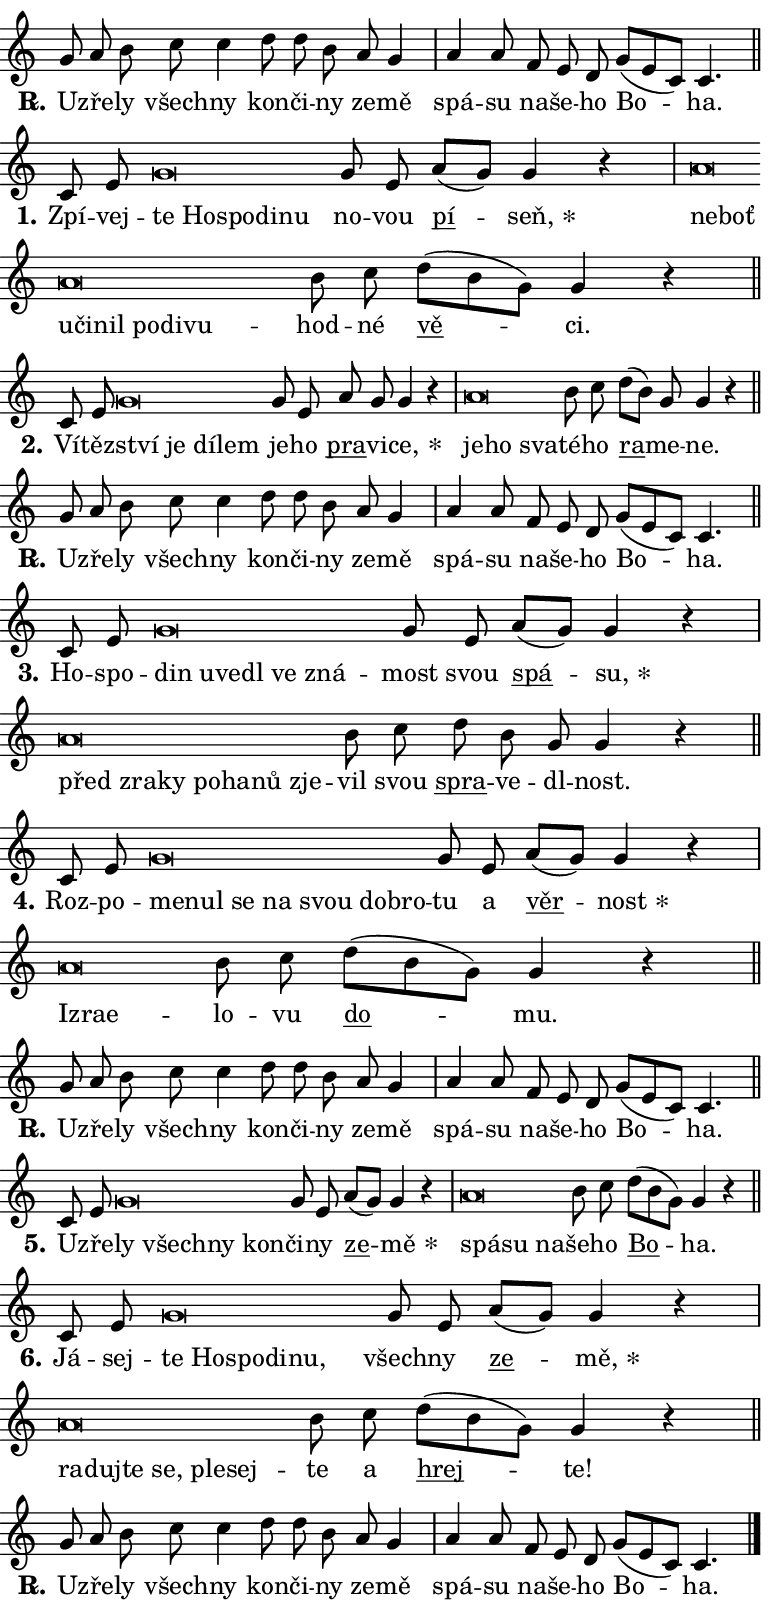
\version "2.24.0"
\header { tagline = "" }
\paper {
  indent = 0\cm
  top-margin = 0\cm
  right-margin = 0.13\cm % to fit lyric hyphens
  bottom-margin = 0\cm
  left-margin = 0\cm
  paper-width = 13\cm
  page-breaking = #ly:one-page-breaking
  system-system-spacing.basic-distance = #11
  score-system-spacing.basic-distance = #11
  ragged-last = ##f
}


%% Author: Thomas Morley
%% https://lists.gnu.org/archive/html/lilypond-user/2020-05/msg00002.html
#(define (line-position grob)
"Returns position of @var[grob} in current system:
   @code{'start}, if at first time-step
   @code{'end}, if at last time-step
   @code{'middle} otherwise
"
  (let* ((col (ly:item-get-column grob))
         (ln (ly:grob-object col 'left-neighbor))
         (rn (ly:grob-object col 'right-neighbor))
         (col-to-check-left (if (ly:grob? ln) ln col))
         (col-to-check-right (if (ly:grob? rn) rn col))
         (break-dir-left
           (and
             (ly:grob-property col-to-check-left 'non-musical #f)
             (ly:item-break-dir col-to-check-left)))
         (break-dir-right
           (and
             (ly:grob-property col-to-check-right 'non-musical #f)
             (ly:item-break-dir col-to-check-right))))
        (cond ((eqv? 1 break-dir-left) 'start)
              ((eqv? -1 break-dir-right) 'end)
              (else 'middle))))

#(define (tranparent-at-line-position vctor)
  (lambda (grob)
  "Relying on @code{line-position} select the relevant enry from @var{vctor}.
Used to determine transparency,"
    (case (line-position grob)
      ((end) (not (vector-ref vctor 0)))
      ((middle) (not (vector-ref vctor 1)))
      ((start) (not (vector-ref vctor 2))))))

noteHeadBreakVisibility =
#(define-music-function (break-visibility)(vector?)
"Makes @code{NoteHead}s transparent relying on @var{break-visibility}"
#{
  \override NoteHead.transparent =
    #(tranparent-at-line-position break-visibility)
#})

#(define delete-ledgers-for-transparent-note-heads
  (lambda (grob)
    "Reads whether a @code{NoteHead} is transparent.
If so this @code{NoteHead} is removed from @code{'note-heads} from
@var{grob}, which is supposed to be @code{LedgerLineSpanner}.
As a result ledgers are not printed for this @code{NoteHead}"
    (let* ((nhds-array (ly:grob-object grob 'note-heads))
           (nhds-list
             (if (ly:grob-array? nhds-array)
                 (ly:grob-array->list nhds-array)
                 '()))
           ;; Relies on the transparent-property being done before
           ;; Staff.LedgerLineSpanner.after-line-breaking is executed.
           ;; This is fragile ...
           (to-keep
             (remove
               (lambda (nhd)
                 (ly:grob-property nhd 'transparent #f))
               nhds-list)))
      ;; TODO find a better method to iterate over grob-arrays, similiar
      ;; to filter/remove etc for lists
      ;; For now rebuilt from scratch
      (set! (ly:grob-object grob 'note-heads)  '())
      (for-each
        (lambda (nhd)
          (ly:pointer-group-interface::add-grob grob 'note-heads nhd))
        to-keep))))

squashNotes = {
  \override NoteHead.X-extent = #'(-0.2 . 0.2)
  \override NoteHead.Y-extent = #'(-0.75 . 0)
  \override NoteHead.stencil =
    #(lambda (grob)
       (let ((pos (ly:grob-property grob 'staff-position)))
         (begin
           (if (< pos -7) (display "ERROR: Lower brevis then expected\n") (display ""))
           (if (<= pos -6) ly:text-interface::print ly:note-head::print))))
}
unSquashNotes = {
  \revert NoteHead.X-extent
  \revert NoteHead.Y-extent
  \revert NoteHead.stencil
}

hideNotes = \noteHeadBreakVisibility #begin-of-line-visible
unHideNotes = \noteHeadBreakVisibility #all-visible

% work-around for resetting accidentals
% https://lilypond.org/doc/v2.23/Documentation/notation/displaying-rhythms#unmetered-music
cadenzaMeasure = {
  \cadenzaOff
  \partial 1024 s1024
  \cadenzaOn
}

#(define-markup-command (accent layout props text) (markup?)
  "Underline accented syllable"
  (interpret-markup layout props
    #{\markup \override #'(offset . 4.3) \underline { #text }#}))

responsum = \markup \concat {
  "R" \hspace #-1.05 \path #0.1 #'((moveto 0 0.07) (lineto 0.9 0.8)) \hspace #0.05 "."
}

spaceSize = #0.6828661417322834 % exact space size for TeX Gyre Schola

\layout {
  \context {
    \Staff
    \remove "Time_signature_engraver"
    \override LedgerLineSpanner.after-line-breaking = #delete-ledgers-for-transparent-note-heads
  }
  \context {
    \Lyrics {
      \override LyricSpace.minimum-distance = \spaceSize
      \override LyricText.font-name = #"TeX Gyre Schola"
      \override LyricText.font-size = 1
      \override StanzaNumber.font-name = #"TeX Gyre Schola Bold"
      \override StanzaNumber.font-size = 1
    }
  }
  \context {
    \Score 
    \override NoteHead.text =
      #(lambda (grob) 
        (let ((pos (ly:grob-property grob 'staff-position)))
          #{\markup {
            \combine
              \halign #-0.55 \raise #(if (= pos -6) 0 0.5) \override #'(thickness . 2) \draw-line #'(3.2 . 0)
              \musicglyph "noteheads.sM1"
          }#}))
  }
}

% magnetic-lyrics.ily
%
%   written by
%     Jean Abou Samra <jean@abou-samra.fr>
%     Werner Lemberg <wl@gnu.org>
%
%   adapted by
%     Jiri Hon <jiri.hon@gmail.com>
%
% Version 2022-Apr-15

% https://www.mail-archive.com/lilypond-user@gnu.org/msg149350.html

#(define (Left_hyphen_pointer_engraver context)
   "Collect syllable-hyphen-syllable occurrences in lyrics and store
them in properties.  This engraver only looks to the left.  For
example, if the lyrics input is @code{foo -- bar}, it does the
following.

@itemize @bullet
@item
Set the @code{text} property of the @code{LyricHyphen} grob between
@q{foo} and @q{bar} to @code{foo}.

@item
Set the @code{left-hyphen} property of the @code{LyricText} grob with
text @q{foo} to the @code{LyricHyphen} grob between @q{foo} and
@q{bar}.
@end itemize

Use this auxiliary engraver in combination with the
@code{lyric-@/text::@/apply-@/magnetic-@/offset!} hook."
   (let ((hyphen #f)
         (text #f))
     (make-engraver
      (acknowledgers
       ((lyric-syllable-interface engraver grob source-engraver)
        (set! text grob)))
      (end-acknowledgers
       ((lyric-hyphen-interface engraver grob source-engraver)
        ;(when (not (grob::has-interface grob 'lyric-space-interface))
          (set! hyphen grob)));)
      ((stop-translation-timestep engraver)
       (when (and text hyphen)
         (ly:grob-set-object! text 'left-hyphen hyphen))
       (set! text #f)
       (set! hyphen #f)))))

#(define (lyric-text::apply-magnetic-offset! grob)
   "If the space between two syllables is less than the value in
property @code{LyricText@/.details@/.squash-threshold}, move the right
syllable to the left so that it gets concatenated with the left
syllable.

Use this function as a hook for
@code{LyricText@/.after-@/line-@/breaking} if the
@code{Left_@/hyphen_@/pointer_@/engraver} is active."
   (let ((hyphen (ly:grob-object grob 'left-hyphen #f)))
     (when hyphen
       (let ((left-text (ly:spanner-bound hyphen LEFT)))
         (when (grob::has-interface left-text 'lyric-syllable-interface)
           (let* ((common (ly:grob-common-refpoint grob left-text X))
                  (this-x-ext (ly:grob-extent grob common X))
                  (left-x-ext
                   (begin
                     ;; Trigger magnetism for left-text.
                     (ly:grob-property left-text 'after-line-breaking)
                     (ly:grob-extent left-text common X)))
                  ;; `delta` is the gap width between two syllables.
                  (delta (- (interval-start this-x-ext)
                            (interval-end left-x-ext)))
                  (details (ly:grob-property grob 'details))
                  (threshold (assoc-get 'squash-threshold details 0.2)))
             (when (< delta threshold)
               (let* (;; We have to manipulate the input text so that
                      ;; ligatures crossing syllable boundaries are not
                      ;; disabled.  For languages based on the Latin
                      ;; script this is essentially a beautification.
                      ;; However, for non-Western scripts it can be a
                      ;; necessity.
                      (lt (ly:grob-property left-text 'text))
                      (rt (ly:grob-property grob 'text))
                      (is-space (grob::has-interface hyphen 'lyric-space-interface))
                      (space (if is-space " " ""))
                      (extra-delta (if is-space spaceSize 0))
                      ;; Append new syllable.
                      (ltrt-space (if (and (string? lt) (string? rt))
                                (string-append lt space rt)
                                (make-concat-markup (list lt space rt))))
                      ;; Right-align `ltrt` to the right side.
                      (ltrt-space-markup (grob-interpret-markup
                               grob
                               (make-translate-markup
                                (cons (interval-length this-x-ext) 0)
                                (make-right-align-markup ltrt-space)))))
                 (begin
                   ;; Don't print `left-text`.
                   (ly:grob-set-property! left-text 'stencil #f)
                   ;; Set text and stencil (which holds all collected
                   ;; syllables so far) and shift it to the left.
                   (ly:grob-set-property! grob 'text ltrt-space)
                   (ly:grob-set-property! grob 'stencil ltrt-space-markup)
                   (ly:grob-translate-axis! grob (- (- delta extra-delta)) X))))))))))


#(define (lyric-hyphen::displace-bounds-first grob)
   ;; Make very sure this callback isn't triggered too early.
   (let ((left (ly:spanner-bound grob LEFT))
         (right (ly:spanner-bound grob RIGHT)))
     (ly:grob-property left 'after-line-breaking)
     (ly:grob-property right 'after-line-breaking)
     (ly:lyric-hyphen::print grob)))

squashThreshold = #0.4

\layout {
  \context {
    \Lyrics
    \consists #Left_hyphen_pointer_engraver
    \override LyricText.after-line-breaking =
      #lyric-text::apply-magnetic-offset!
    \override LyricHyphen.stencil = #lyric-hyphen::displace-bounds-first
    \override LyricText.details.squash-threshold = \squashThreshold
    \override LyricHyphen.minimum-distance = 0
    \override LyricHyphen.minimum-length = \squashThreshold
  }
}

squashText = \override LyricText.details.squash-threshold = 9999
unSquashText = \override LyricText.details.squash-threshold = \squashThreshold

leftText = \override LyricText.self-alignment-X = #LEFT
unLeftText = \revert LyricText.self-alignment-X

starOffset = #(lambda (grob) 
                (let ((x_offset (ly:self-alignment-interface::aligned-on-x-parent grob)))
                  (if (= x_offset 0) 0 (+ x_offset 1.2))))

star = #(define-music-function (syllable)(string?)
"Append star separator at the end of a syllable"
#{
  \once \override LyricText.X-offset = #starOffset
  \lyricmode { \markup {
    #syllable
    \override #'((font-name . "TeX Gyre Schola Bold")) \hspace #0.2 \lower #0.65 \larger "*"
  } }
#})

starAccent = #(define-music-function (syllable)(string?)
"Append star separator at the end of a syllable and make accent"
#{
  \once \override LyricText.X-offset = #starOffset
  \lyricmode { \markup {
    \accent #syllable
    \override #'((font-name . "TeX Gyre Schola Bold")) \hspace #0.2 \lower #0.65 \larger "*"
  } }
#})

breath = #(define-music-function (syllable)(string?)
"Append breathing indicator at the end of a syllable"
#{
  \lyricmode { \markup { #syllable "+" } }
#})

optionalBreath = #(define-music-function (syllable)(string?)
"Append optional breathing indicator at the end of a syllable"
#{
  \lyricmode { \markup { #syllable "(+)" } }
#})


\score {
    <<
        \new Voice = "melody" { \cadenzaOn \key c \major \relative { g'8 a b c c4 \bar "" d8 d b \bar "" a g4 \cadenzaMeasure \bar "|" a a8 \bar "" f e d \bar "" g[( e c)] c4. \cadenzaMeasure \bar "||" \break } }
        \new Lyrics \lyricsto "melody" { \lyricmode { \set stanza = \responsum
U -- zře -- ly všech -- ny kon -- či -- ny ze -- mě spá -- su na -- še -- ho Bo -- ha. } }
    >>
    \layout {}
}

\score {
    <<
        \new Voice = "melody" { \cadenzaOn \key c \major \relative { c'8 e \bar "" \squashNotes g\breve*1/16 \hideNotes \breve*1/16 \bar "" \breve*1/16 \bar "" \breve*1/16 \breve*1/16 \bar "" \unHideNotes \unSquashNotes g8 e \bar "" a[(g)] g4 r \cadenzaMeasure \bar "|" \squashNotes a\breve*1/16 \hideNotes \breve*1/16 \bar "" \breve*1/16 \bar "" \breve*1/16 \bar "" \breve*1/16 \bar "" \breve*1/16 \bar "" \breve*1/16 \breve*1/16 \bar "" \unHideNotes \unSquashNotes b8 c \bar "" d[( b g)] g4 r \cadenzaMeasure \bar "||" \break } }
        \new Lyrics \lyricsto "melody" { \lyricmode { \set stanza = "1."
Zpí -- vej -- \leftText te \squashText Ho -- spo -- di -- nu \unLeftText \unSquashText no -- vou \markup \accent pí -- \star seň, \leftText ne -- \squashText boť u -- či -- nil po -- di -- vu -- \unLeftText \unSquashText hod -- né \markup \accent vě -- ci. } }
    >>
    \layout {}
}

\score {
    <<
        \new Voice = "melody" { \cadenzaOn \key c \major \relative { c'8 e \bar "" \squashNotes g\breve*1/16 \hideNotes \breve*1/16 \bar "" \breve*1/16 \breve*1/16 \bar "" \unHideNotes \unSquashNotes g8 e \bar "" a g g4 r \cadenzaMeasure \bar "|" \squashNotes a\breve*1/16 \hideNotes \breve*1/16 \breve*1/16 \bar "" \unHideNotes \unSquashNotes b8 c \bar "" d[( b)] g g4 r \cadenzaMeasure \bar "||" \break } }
        \new Lyrics \lyricsto "melody" { \lyricmode { \set stanza = "2."
Ví -- těz -- \leftText ství \squashText je dí -- lem \unLeftText \unSquashText je -- ho \markup \accent pra -- vi -- \star ce, \leftText je -- \squashText ho sva -- \unLeftText \unSquashText té -- ho \markup \accent ra -- me -- ne. } }
    >>
    \layout {}
}

\score {
    <<
        \new Voice = "melody" { \cadenzaOn \key c \major \relative { g'8 a b c c4 \bar "" d8 d b \bar "" a g4 \cadenzaMeasure \bar "|" a a8 \bar "" f e d \bar "" g[( e c)] c4. \cadenzaMeasure \bar "||" \break } }
        \new Lyrics \lyricsto "melody" { \lyricmode { \set stanza = \responsum
U -- zře -- ly všech -- ny kon -- či -- ny ze -- mě spá -- su na -- še -- ho Bo -- ha. } }
    >>
    \layout {}
}

\score {
    <<
        \new Voice = "melody" { \cadenzaOn \key c \major \relative { c'8 e \bar "" \squashNotes g\breve*1/16 \hideNotes \breve*1/16 \bar "" \breve*1/16 \bar "" \breve*1/16 \bar "" \breve*1/16 \breve*1/16 \bar "" \unHideNotes \unSquashNotes g8 e \bar "" a[(g)] g4 r \cadenzaMeasure \bar "|" \squashNotes a\breve*1/16 \hideNotes \breve*1/16 \bar "" \breve*1/16 \bar "" \breve*1/16 \bar "" \breve*1/16 \bar "" \breve*1/16 \breve*1/16 \bar "" \unHideNotes \unSquashNotes b8 c \bar "" d b g g4 r \cadenzaMeasure \bar "||" \break } }
        \new Lyrics \lyricsto "melody" { \lyricmode { \set stanza = "3."
Ho -- spo -- \leftText din \squashText u -- ve -- dl ve zná -- \unLeftText \unSquashText most svou \markup \accent spá -- \star su, \leftText před \squashText zra -- ky po -- ha -- nů zje -- \unLeftText \unSquashText vil svou \markup \accent spra -- ve -- dl -- nost. } }
    >>
    \layout {}
}

\score {
    <<
        \new Voice = "melody" { \cadenzaOn \key c \major \relative { c'8 e \bar "" \squashNotes g\breve*1/16 \hideNotes \breve*1/16 \bar "" \breve*1/16 \bar "" \breve*1/16 \bar "" \breve*1/16 \bar "" \breve*1/16 \breve*1/16 \bar "" \unHideNotes \unSquashNotes g8 e \bar "" a[(g)] g4 r \cadenzaMeasure \bar "|" \squashNotes a\breve*1/16 \hideNotes \breve*1/16 \breve*1/16 \bar "" \unHideNotes \unSquashNotes b8 c \bar "" d[( b g)] g4 r \cadenzaMeasure \bar "||" \break } }
        \new Lyrics \lyricsto "melody" { \lyricmode { \set stanza = "4."
Roz -- po -- \leftText me -- \squashText nul se na svou dob -- ro -- \unLeftText \unSquashText tu a \markup \accent věr -- \star nost \leftText Iz -- \squashText ra -- e -- \unLeftText \unSquashText lo -- vu \markup \accent do -- mu. } }
    >>
    \layout {}
}

\score {
    <<
        \new Voice = "melody" { \cadenzaOn \key c \major \relative { g'8 a b c c4 \bar "" d8 d b \bar "" a g4 \cadenzaMeasure \bar "|" a a8 \bar "" f e d \bar "" g[( e c)] c4. \cadenzaMeasure \bar "||" \break } }
        \new Lyrics \lyricsto "melody" { \lyricmode { \set stanza = \responsum
U -- zře -- ly všech -- ny kon -- či -- ny ze -- mě spá -- su na -- še -- ho Bo -- ha. } }
    >>
    \layout {}
}

\score {
    <<
        \new Voice = "melody" { \cadenzaOn \key c \major \relative { c'8 e \bar "" \squashNotes g\breve*1/16 \hideNotes \breve*1/16 \bar "" \breve*1/16 \breve*1/16 \bar "" \unHideNotes \unSquashNotes g8 e \bar "" a[(g)] g4 r \cadenzaMeasure \bar "|" \squashNotes a\breve*1/16 \hideNotes \breve*1/16 \breve*1/16 \bar "" \unHideNotes \unSquashNotes b8 c \bar "" d[( b g)] g4 r \cadenzaMeasure \bar "||" \break } }
        \new Lyrics \lyricsto "melody" { \lyricmode { \set stanza = "5."
U -- zře -- \leftText ly \squashText všech -- ny kon -- \unLeftText \unSquashText či -- ny \markup \accent ze -- \star mě \leftText spá -- \squashText su na -- \unLeftText \unSquashText še -- ho \markup \accent Bo -- ha. } }
    >>
    \layout {}
}

\score {
    <<
        \new Voice = "melody" { \cadenzaOn \key c \major \relative { c'8 e \bar "" \squashNotes g\breve*1/16 \hideNotes \breve*1/16 \bar "" \breve*1/16 \bar "" \breve*1/16 \breve*1/16 \bar "" \unHideNotes \unSquashNotes g8 e \bar "" a[(g)] g4 r \cadenzaMeasure \bar "|" \squashNotes a\breve*1/16 \hideNotes \breve*1/16 \bar "" \breve*1/16 \bar "" \breve*1/16 \bar "" \breve*1/16 \breve*1/16 \bar "" \unHideNotes \unSquashNotes b8 c \bar "" d[( b g)] g4 r \cadenzaMeasure \bar "||" \break } }
        \new Lyrics \lyricsto "melody" { \lyricmode { \set stanza = "6."
Já -- sej -- \leftText te \squashText Ho -- spo -- di -- nu, \unLeftText \unSquashText všech -- ny \markup \accent ze -- \star mě, \leftText ra -- \squashText duj -- te se, ple -- sej -- \unLeftText \unSquashText te a \markup \accent hrej -- te! } }
    >>
    \layout {}
}

\score {
    <<
        \new Voice = "melody" { \cadenzaOn \key c \major \relative { g'8 a b c c4 \bar "" d8 d b \bar "" a g4 \cadenzaMeasure \bar "|" a a8 \bar "" f e d \bar "" g[( e c)] c4. \cadenzaMeasure \bar "||" \break } \bar "|." }
        \new Lyrics \lyricsto "melody" { \lyricmode { \set stanza = \responsum
U -- zře -- ly všech -- ny kon -- či -- ny ze -- mě spá -- su na -- še -- ho Bo -- ha. } }
    >>
    \layout {}
}
